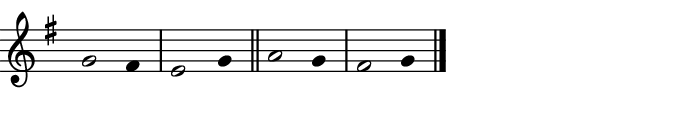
\version "2.16.2"

% for controlling paper size
#(set! paper-alist (cons '("bulletin" . (cons (* 4.5 in) (* 0.75 in))) paper-alist))


\paper {
  #(set-paper-size "bulletin")
  left-margin = 0\cm
  % almost works, but doesn't print the text??
  %page-breaking = #ly:one-line-breaking
}

\header { 
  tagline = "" 
} 

stemOff = { 
  \override Staff.Stem #'transparent = ##t
  % to fix spacing issues caused by down-stems
  \override Stem #'direction = #UP
}

\layout {
    % left-align the score
    indent = #0
    \context {
        \Staff
        \remove "Time_signature_engraver"
    }
    \context {
        % shorten distance between notes
        \Score
        \override SpacingSpanner
        #'common-shortest-duration = #(ly:make-moment 3 16)
    }
}


\score {
  \new Staff \relative g' {
        \key g \major 
        \cadenzaOn
        \stemOff
        g2 fis4 \bar "|" e2 g4 \bar "||" a2 g4 \bar "|" fis2 g4 \bar "|." 
  }
}
